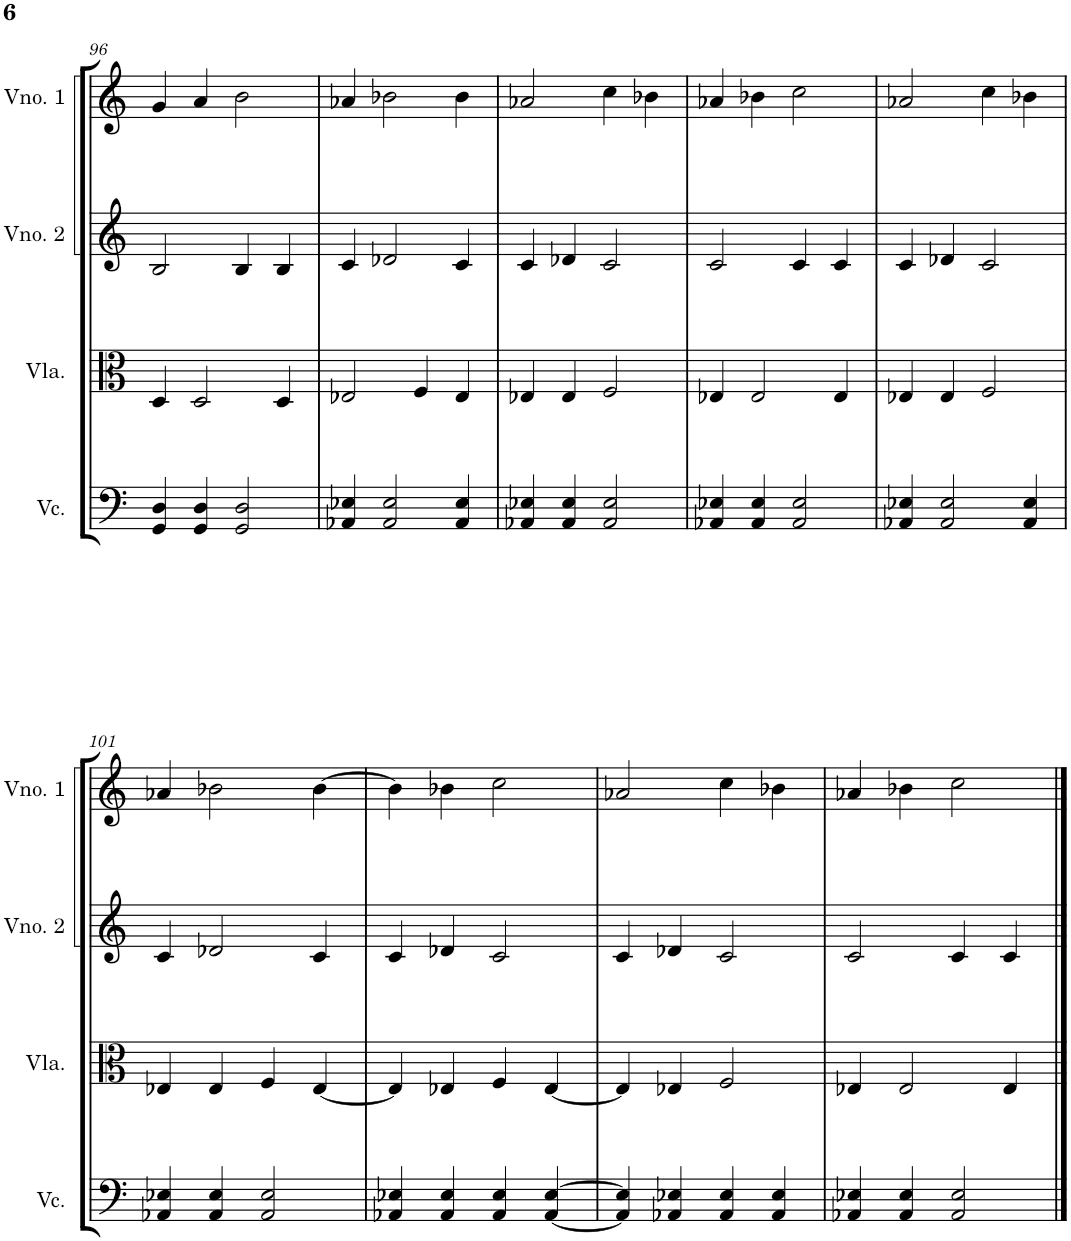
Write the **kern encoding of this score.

**kern	**kern	**kern	**kern
*part4	*part3	*part2	*part1
*staff4	*staff3	*staff2	*staff1
*I"Violoncelo	*I"Viola	*I"Violino 2	*I"Violino 1
*I'Vc.	*I'Vla.	*I'Vno. 2	*I'Vno. 1
!!LO:PB:g=z
*clefF4	*clefC3	*clefG2	*clefG2
*k[]	*k[]	*k[]	*k[]
*M4/4	*M4/4	*M4/4	*M4/4
=96	=96	=96	=96
4GG/ 4D/	4D/	2B/	4g/
4GG/ 4D/	2D/	.	4a/
2GG/ 2D/	.	4B/	2b\
.	4D/	4B/	.
=97	=97	=97	=97
4AA-X/ 4E-X/	2E-X/	4c/	4a-X/
2AA-/ 2E-/	.	2d-X/	2b-X\
.	4F/	.	.
4AA-/ 4E-/	4E-/	4c/	4b-\
=98	=98	=98	=98
4AA-X/ 4E-X/	4E-X/	4c/	2a-X/
4AA-/ 4E-/	4E-/	4d-X/	.
2AA-/ 2E-/	2F/	2c/	4cc\
.	.	.	4b-X\
=99	=99	=99	=99
4AA-X/ 4E-X/	4E-X/	2c/	4a-X/
4AA-/ 4E-/	2E-/	.	4b-X\
2AA-/ 2E-/	.	4c/	2cc\
.	4E-/	4c/	.
=100	=100	=100	=100
4AA-X/ 4E-X/	4E-X/	4c/	2a-X/
2AA-/ 2E-/	4E-/	4d-X/	.
.	2F/	2c/	4cc\
4AA-/ 4E-/	.	.	4b-X\
!!LO:LB:g=z
=101	=101	=101	=101
4AA-X/ 4E-X/	4E-X/	4c/	4a-X/
4AA-/ 4E-/	4E-/	2d-X/	2b-X\
2AA-/ 2E-/	4F/	.	.
.	[4E-/	4c/	[4b-\
=102	=102	=102	=102
4AA-X/ 4E-X/	4E-/]	4c/	4b-\]
4AA-/ 4E-/	4E-X/	4d-X/	4b-X\
4AA-/ 4E-/	4F/	2c/	2cc\
[4AA-/ [4E-/	[4E-/	.	.
=103	=103	=103	=103
4AA-/] 4E-/]	4E-/]	4c/	2a-X/
4AA-X/ 4E-X/	4E-X/	4d-X/	.
4AA-/ 4E-/	2F/	2c/	4cc\
4AA-/ 4E-/	.	.	4b-X\
=104	=104	=104	=104
4AA-X/ 4E-X/	4E-X/	2c/	4a-X/
4AA-/ 4E-/	2E-/	.	4b-X\
2AA-/ 2E-/	.	4c/	2cc\
.	4E-/	4c/	.
==	==	==	==
*-	*-	*-	*-
